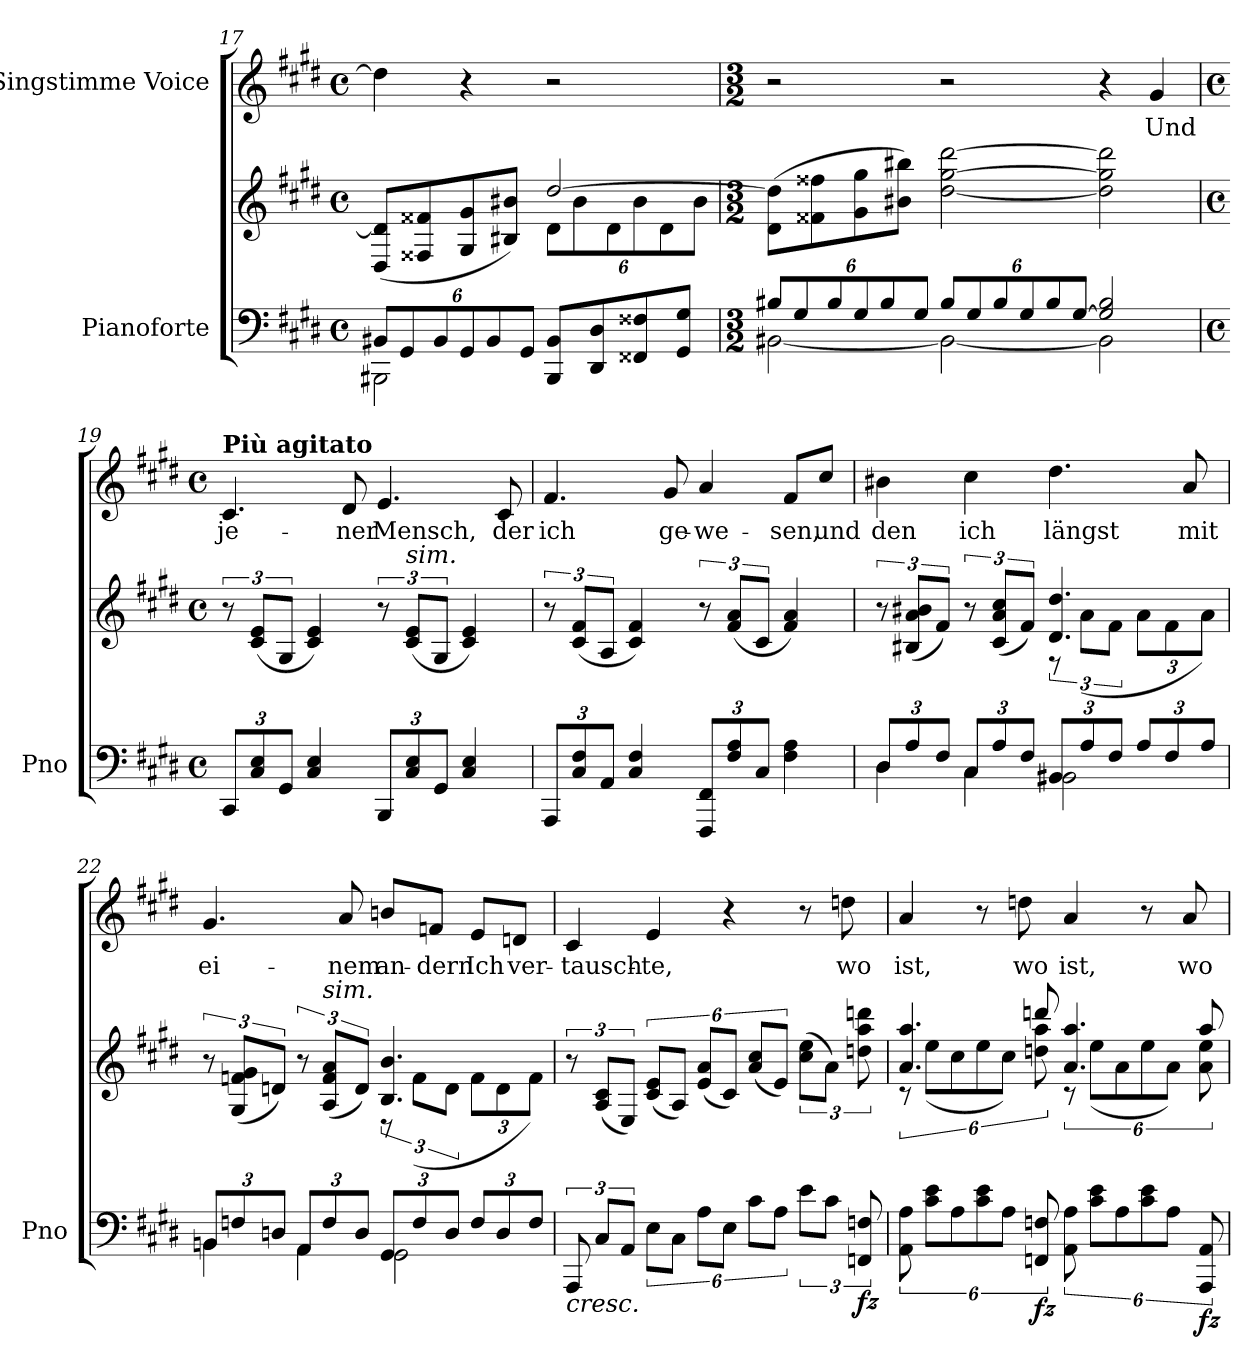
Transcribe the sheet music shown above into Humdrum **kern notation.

**kern	**kern	**dynam	**kern	**text
*part2	*part2	*part2	*part1	*part1
*staff3	*staff2	*staff2/3	*staff1	*staff1
*I"Pianoforte	*	*	*I"Singstimme Voice	*
*I'Pno	*	*	*	*
*clefF4	*clefG2	*	*clefG2	*
*k[f#c#g#d#]	*k[f#c#g#d#]	*	*k[f#c#g#d#]	*
*M4/4	*M4/4	*	*M4/4	*
*met(c)	*met(c)	*	*met(c)	*
=17	=17	=17	=17	=17
*^	*^	*	*	*
12BB#X/L	2BBB#X\	(<8D#/ 8d#/]L	2ryy	.	4dd#\]	.
12GG#/	.	.	.	.	.	.
.	.	8F##X/ 8f##X/	.	.	.	.
12BB#/	.	.	.	.	.	.
12GG#/	.	8G#/ 8g#/	.	.	4r	.
12BB#/	.	.	.	.	.	.
.	.	8B#X/ 8b#X/J)	.	.	.	.
12GG#/J	.	.	.	.	.	.
*	*	*	*Xbrackettup	*	*	*
8BBB#/ 8BB#/L	2ryy	[2dd#/	12d#\L	.	2r	.
.	.	.	12b#\	.	.	.
8DD#/ 8D#/	.	.	.	.	.	.
.	.	.	12d#\	.	.	.
8FF##X/ 8F##X/	.	.	12b#\	.	.	.
.	.	.	12d#\	.	.	.
8GG#/ 8G#/J	.	.	.	.	.	.
.	.	.	12b#\J	.	.	.
*	*	*v	*v	*	*	*
=18	=18	=18	=18	=18	=18
*M3/2	*	*M3/2	*	*M3/2	*
12B#X/L	[2BB#X\	(8d#\ 8dd#\]L	.	2r	.
12G#/	.	.	.	.	.
.	.	8f##X\ 8ff##X\	.	.	.
12B#/	.	.	.	.	.
12G#/	.	8g#\ 8gg#\	.	.	.
12B#/	.	.	.	.	.
.	.	8b#X\ 8bb#X\J)	.	.	.
12G#/J	.	.	.	.	.
12B#/L	2BB#\_	[2dd#\ [2gg#\ [2ddd#\	.	2r	.
12G#/	.	.	.	.	.
12B#/	.	.	.	.	.
12G#/	.	.	.	.	.
12B#/	.	.	.	.	.
[<12G#/J	.	.	.	.	.
2G#/] 2B#/	2BB#\]	2dd#\] 2gg#\] 2ddd#\]	.	4r	.
.	.	.	.	4g#/	Und
*v	*v	*	*	*	*
=19	=19	=19	=19	=19
*M4/4	*M4/4	*	*M4/4	*
*met(c)	*met(c)	*	*met(c)	*
*	*brackettup	*	*	*
!	!	!	!LO:TX:a:B:t=Più agitato	!
12CC#/L	12r	.	4.c#/	je-
12C#/ 12E/	(12c#/ 12e/L	.	.	.
12GG#/J	12G#/J	.	.	.
4C#/ 4E/	4c#/ 4e/)	.	.	.
.	.	.	8d#/	-ner
12BBB/L	12r	.	4.e/	Mensch,
!	!LO:TX:i:t=sim.	!	!	!
12C#/ 12E/	(12c#/ 12e/L	.	.	.
12GG#/J	12G#/J	.	.	.
4C#/ 4E/	4c#/ 4e/)	.	.	.
.	.	.	8c#/	der
=20	=20	=20	=20	=20
12AAA/L	12r	.	4.f#/	ich
12C#/ 12F#/	(12c#/ 12f#/L	.	.	.
12AA/J	12A/J	.	.	.
4C#/ 4F#/	4c#/ 4f#/)	.	.	.
.	.	.	8g#/	ge-
12FFF#/ 12FF#/L	12r	.	4a/	-we-
12F#/ 12A/	(12f#/ 12a/L	.	.	.
12C#/J	12c#/J	.	.	.
4F#\ 4A\	4f#/ 4a/)	.	8f#/L	-sen,
.	.	.	8cc#/J	und
=21	=21	=21	=21	=21
*^	*^	*	*	*
12D#/L	4D#\	12r	2ryy	.	4b#X\	den
12A/	.	(<12B#X/ 12a/ 12b#X/L	.	.	.	.
12F#/J	.	12f#/J)	.	.	.	.
12C#/L	4C#\	12r	.	.	4cc#\	ich
12A/	.	(<12c#/ 12a/ 12cc#/L	.	.	.	.
12F#/J	.	12f#/J)	.	.	.	.
12BB#X/L	2BB#\	4.d#/ 4.dd#/	12r	.	4.dd#\	längst
12A/	.	.	(12a\L	.	.	.
12F#/J	.	.	12f#\J	.	.	.
*	*	*	*Xbrackettup	*	*	*
12A/L	.	.	12a\L	.	.	.
12F#/	.	.	12f#\	.	.	.
.	.	8ryy	.	.	8a/	mit
12A/J	.	.	12a\J)	.	.	.
=22	=22	=22	=22	=22	=22	=22
*	*	*brackettup	*	*	*	*
12BBn/L	4BB\	12r	2ryy	.	4.g#/	ei-
12Fn/	.	(<12G#/ 12fn/ 12g#/L	.	.	.	.
12Dn/J	.	12dn/J)	.	.	.	.
12AA/L	4AA\	12r	.	.	.	.
!	!	!LO:TX:i:t=sim.	!	!	!	!
12F/	.	(<12A/ 12f/ 12a/L	.	.	.	.
.	.	.	.	.	8a/	-nem
12D/J	.	12d/J)	.	.	.	.
12GG#/L	2GG#\	4.B/ 4.b/	12r	.	8bn/L	an-
12F/	.	.	(12f\L	.	.	.
.	.	.	.	.	8fn/J	-dern
12D/J	.	.	12d\J	.	.	.
*	*	*	*Xbrackettup	*	*	*
12F/L	.	.	12f\L	.	8e/L	Ich
12D/	.	.	12d\	.	.	.
.	.	8ryy	.	.	8dn/J	ver-
12F/J	.	.	12f\J)	.	.	.
*v	*v	*	*	*	*	*
*	*v	*v	*	*	*
=23	=23	=23	=23	=23
*	*brackettup	*	*	*
*	*^	*	*	*
!LO:TX:b:i:t=cresc.	!	!	!	!	!
*	*v	*v	*	*	*
12AAA/	12r	.	4c#/	-tausch-
12C#/L	(12A/ 12c#/L	.	.	.
12AA/J	12E/J)	.	.	.
12E\L	(12c#/ 12e/L	.	4e/	-te,
12C#\J	12A/J)	.	.	.
12A\L	(12e/ 12a/L	.	.	.
12E\J	12c#/J)	.	4r	.
12c#\L	(12a/ 12cc#/L	.	.	.
12A\J	12e/J)	.	.	.
12e\L	(12cc#\ 12ee\L	.	8r	.
12c#\J	12a\J)	.	.	.
.	.	.	8ddn\	wo
!	!	!LO:DY:b=2	!	!
12FFn/ 12Fn/	12ddn\ 12aa\ 12dddn\	fz	.	.
=24	=24	=24	=24	=24
*	*^	*	*	*
*	*Xtuplet	*tuplet	*	*	*
12AA\ 12A\	6.a/ 6.aa/	12r	.	4a/	ist,
12c#\ 12e\L	.	(12ee\L	.	.	.
12A\	.	12cc#\	.	.	.
12c#\ 12e\	12ryy	12ee\	.	8r	.
12A\J	12ryy	12cc#\J)	.	.	.
.	.	.	.	8ddn\	wo
!	!	!	!LO:DY:b=2	!	!
12FFn/ 12Fn/	12dddn/	12ddn\ 12aa\	fz	.	.
*	*Xtuplet	*tuplet	*	*	*
12AA\ 12A\	6.a/ 6.aa/	12r	.	4a/	ist,
12c#\ 12e\L	.	(12ee\L	.	.	.
12A\	.	12a\	.	.	.
12c#\ 12e\	12ryy	12ee\	.	8r	.
12A\J	12ryy	12a\J)	.	.	.
.	.	.	.	8a/	wo
!	!	!	!LO:DY:b=2	!	!
12AAA/ 12AA/	12aa/	12a\ 12ee\	fz	.	.
*	*v	*v	*	*	*
=	=	=	=	=
*-	*-	*-	*-	*-
